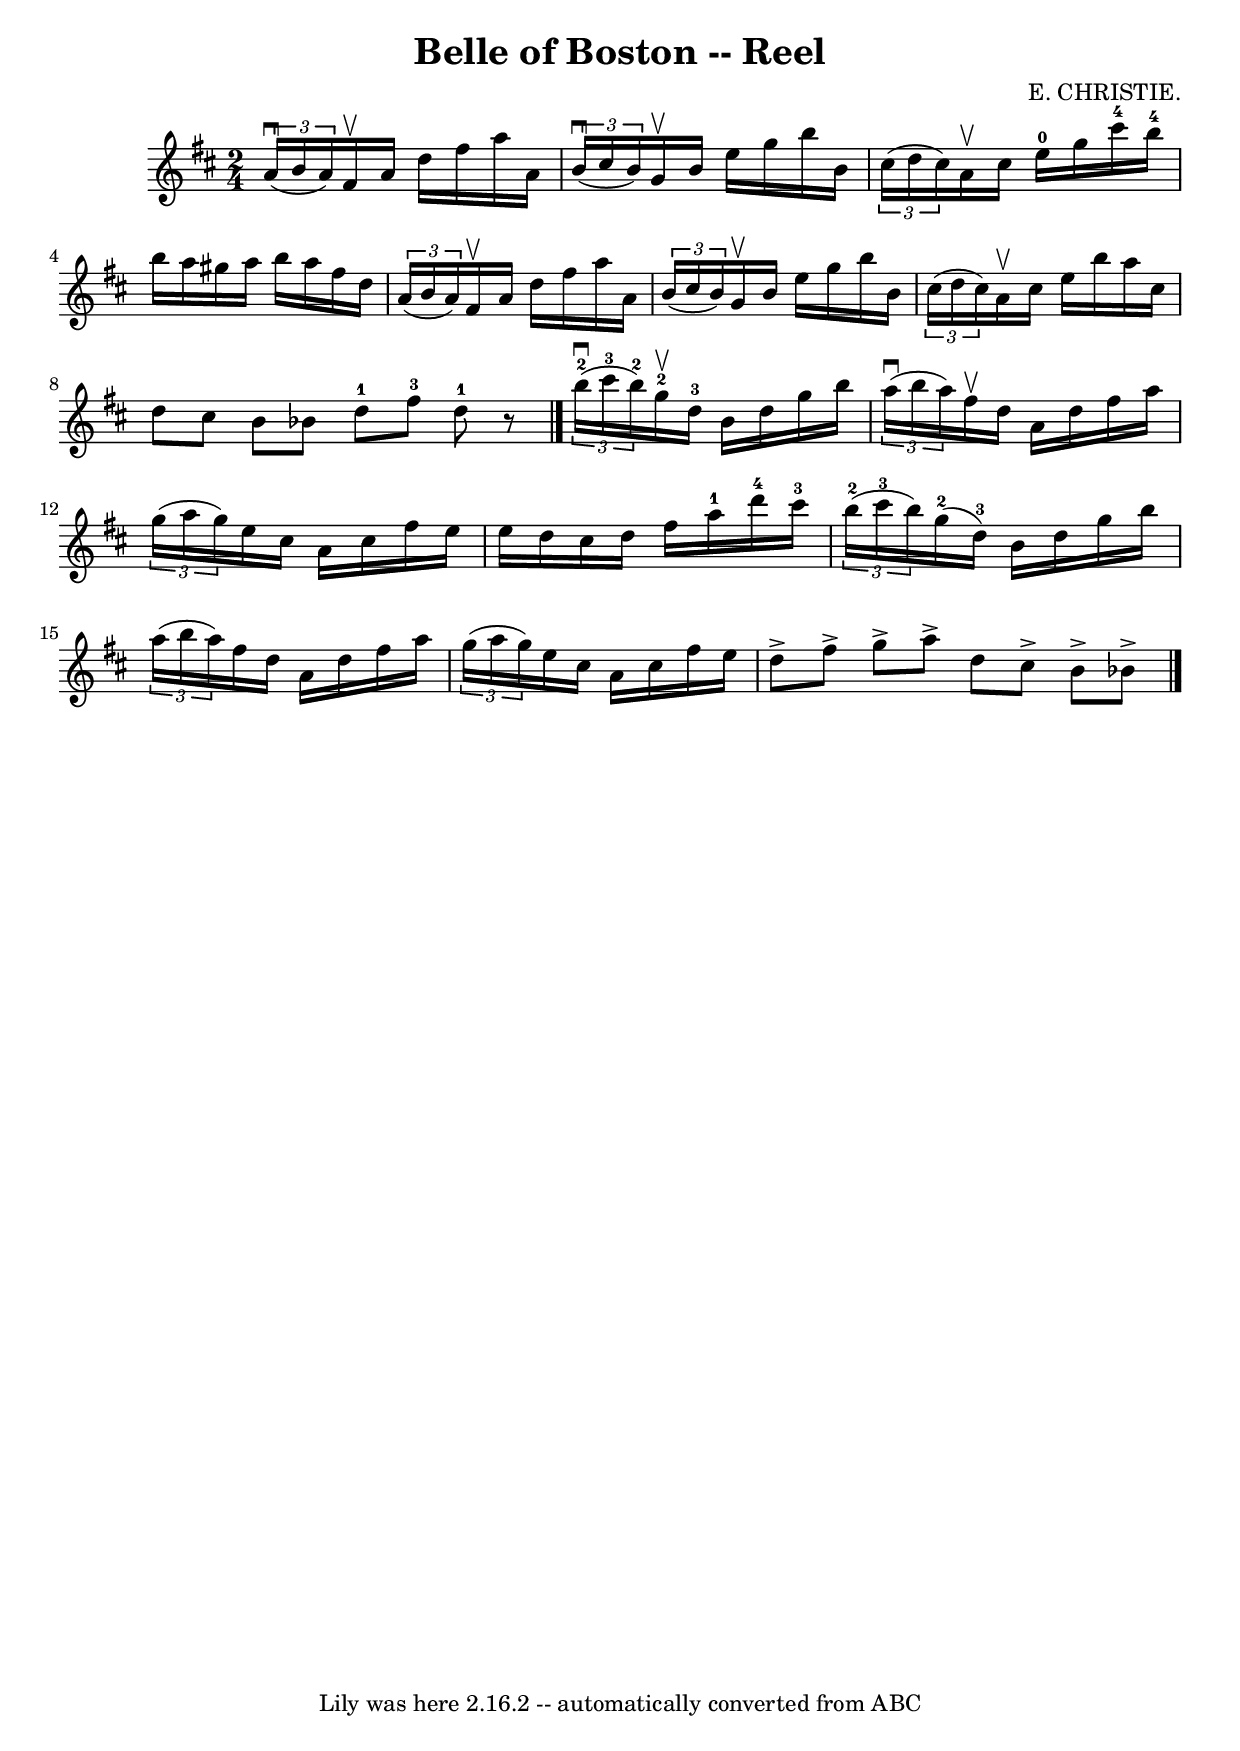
\version "2.16.2"
\include "Mammoth.ily"
\header {
  %% book = "Ryan's Mammoth Collection"
  composer = "E. CHRISTIE."
  crossRefNumber = "1"
  footnotes = "\\\\323"
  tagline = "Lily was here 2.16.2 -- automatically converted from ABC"
  title = "Belle of Boston -- Reel"

}
voicedefault =  {


  \time 2/4 
  \key d \major
  \times 2/3 { a'16^\downbow(b'16 a'16) 
	     }   
  fis'16^\upbow a'16 d''16 fis''16 a''16 a'16    |
  
  \times 2/3 { b'16^\downbow(cis''16 b'16) 
	     } g'16^\upbow b'16    
  e''16 g''16 b''16 b'16    |
  \times 2/3 { cis''16 (d''16  
	       cis''16) 
	     } a'16^\upbow cis''16 e''16-0 g''16 cis'''16-4 b''16-4   |
  b''16 a''16 gis''16 a''16 b''16    
  a''16 fis''16 d''16    |
  \times 2/3 { a'16 (b'16 a'16  
	) 
	     } fis'16^\upbow a'16 d''16 fis''16 a''16 a'16    |
  
  \times 2/3 { b'16 (cis''16 b'16) 
	     } g'16^\upbow b'16 e''16    
  g''16 b''16 b'16    |
  \times 2/3 { cis''16 (d''16    
	       cis''16) 
	     } a'16^\upbow cis''16 e''16 b''16 a''16 cis''16     |
  d''8 cis''8 b'8 bes'8    \bar ":|" d''8-1 fis''8-3 d''8-1   r8   \bar "|."     \times 2/3 { b''16-2^\downbow(
					      cis'''16-3 b''16-2) 
					    } g''16-2^\upbow d''16-3 b'16    
  d''16 g''16 b''16    |
  \times 2/3 { a''16^\downbow(b''16   
	       a''16) 
	     } fis''16^\upbow d''16 a'16 d''16 fis''16 a''16     |
  \times 2/3 { g''16 (a''16 g''16) 
	     } e''16 cis''16 
  a'16 cis''16 fis''16 e''16    |
  e''16 d''16 cis''16  
  d''16 fis''16 a''16-1 d'''16-4 cis'''16-3   |
  
  \times 2/3 { b''16-2(cis'''16-3 b''16) 
	     } g''16-2(
  d''16-3) b'16 d''16 g''16 b''16    |
  \times 2/3 {   
    a''16 (b''16 a''16) 
  } fis''16 d''16 a'16 d''16 fis''16   
  a''16    |
  \times 2/3 { g''16 (a''16 g''16) 
	     } e''16  
  cis''16 a'16 cis''16 fis''16 e''16    |
  d''8^\accent   
  fis''8^\accent g''8^\accent a''8^\accent   \bar ":|" d''8 cis''8^\accent b'8^\accent bes'8^\accent   \bar "|."   

}

\score{
  <<

    \context Staff="default"
    {
      \voicedefault 
      
    }

  >>
  \layout {
    
  }
  \midi {
  }

}
